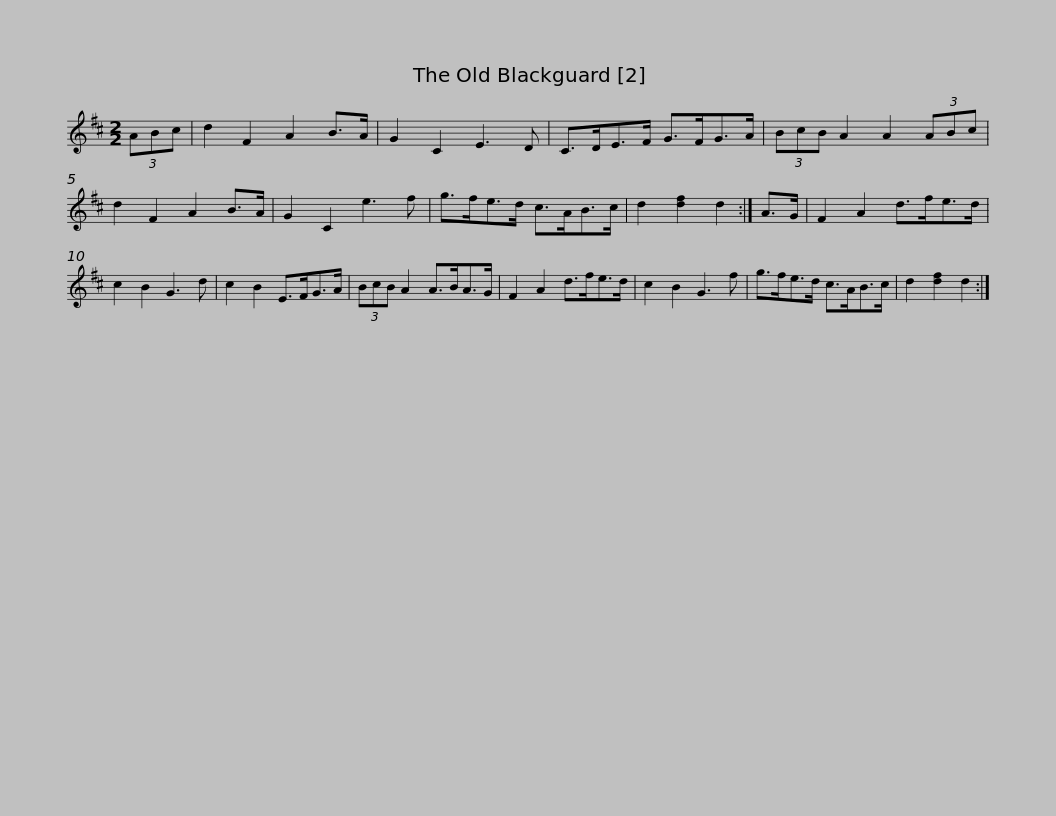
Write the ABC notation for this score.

X:1
L:1/8
M:2/2
I:linebreak $
K:D
V:1 treble
V:1
 (3ABc | d2 F2 A2 B>A | G2 C2 E3 D | C>DE>F G>FG>A | (3BcB A2 A2 (3ABc | %5
 d2 F2 A2 B>A | G2 C2 e3 f |$ g>fe>d c>AB>c | d2 [df]2 d2 :| A>G | %10
 F2 A2 d>fe>d | c2 B2 G3 d | c2 B2 E>FG>A | (3BcB A2 A>BA>G |$ F2 A2 d>fe>d | %15
 c2 B2 G3 f | g>fe>d c>AB>c | d2 [df]2 d2 :| %18
